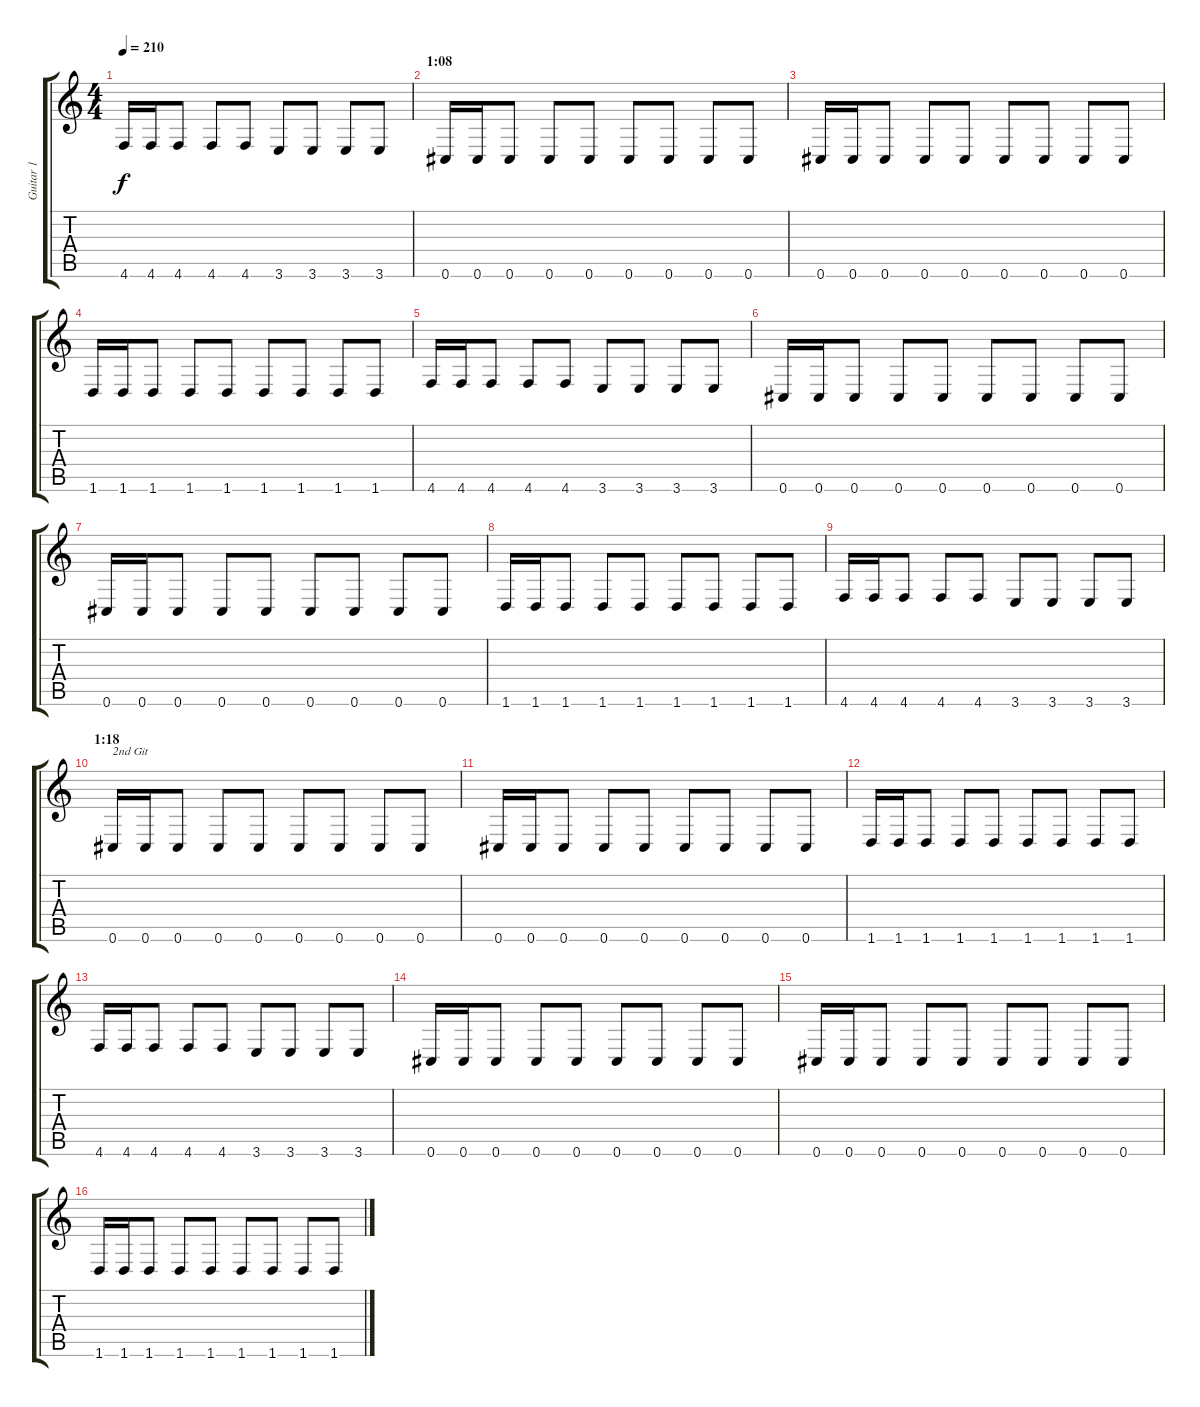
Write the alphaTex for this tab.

\track ("Guitar 1" "Guitar 1") {instrument distortionguitar}
\staff {score tabs}
\tuning (Eb4 Bb3 Gb3 Db3 Ab2 Db2) {hide}
\ts (4 4)
\tempo 210
\clef g2
\ks c
4.6.16{dy f} 4.6.16 4.6.8 4.6.8 4.6.8 3.6.8 3.6.8 3.6.8 3.6.8 |
\section ("" "1:08")
0.6.16 0.6.16 0.6.8 0.6.8 0.6.8 0.6.8 0.6.8 0.6.8 0.6.8 |
0.6.16 0.6.16 0.6.8 0.6.8 0.6.8 0.6.8 0.6.8 0.6.8 0.6.8 |
1.6.16 1.6.16 1.6.8 1.6.8 1.6.8 1.6.8 1.6.8 1.6.8 1.6.8 |
4.6.16 4.6.16 4.6.8 4.6.8 4.6.8 3.6.8 3.6.8 3.6.8 3.6.8 |
0.6.16 0.6.16 0.6.8 0.6.8 0.6.8 0.6.8 0.6.8 0.6.8 0.6.8 |
0.6.16 0.6.16 0.6.8 0.6.8 0.6.8 0.6.8 0.6.8 0.6.8 0.6.8 |
1.6.16 1.6.16 1.6.8 1.6.8 1.6.8 1.6.8 1.6.8 1.6.8 1.6.8 |
4.6.16 4.6.16 4.6.8 4.6.8 4.6.8 3.6.8 3.6.8 3.6.8 3.6.8 |
\section ("" "1:18")
0.6.16{txt "2nd Git"} 0.6.16 0.6.8 0.6.8 0.6.8 0.6.8 0.6.8 0.6.8 0.6.8 |
0.6.16 0.6.16 0.6.8 0.6.8 0.6.8 0.6.8 0.6.8 0.6.8 0.6.8 |
1.6.16 1.6.16 1.6.8 1.6.8 1.6.8 1.6.8 1.6.8 1.6.8 1.6.8 |
4.6.16 4.6.16 4.6.8 4.6.8 4.6.8 3.6.8 3.6.8 3.6.8 3.6.8 |
0.6.16 0.6.16 0.6.8 0.6.8 0.6.8 0.6.8 0.6.8 0.6.8 0.6.8 |
0.6.16 0.6.16 0.6.8 0.6.8 0.6.8 0.6.8 0.6.8 0.6.8 0.6.8 |
1.6.16 1.6.16 1.6.8 1.6.8 1.6.8 1.6.8 1.6.8 1.6.8 1.6.8
